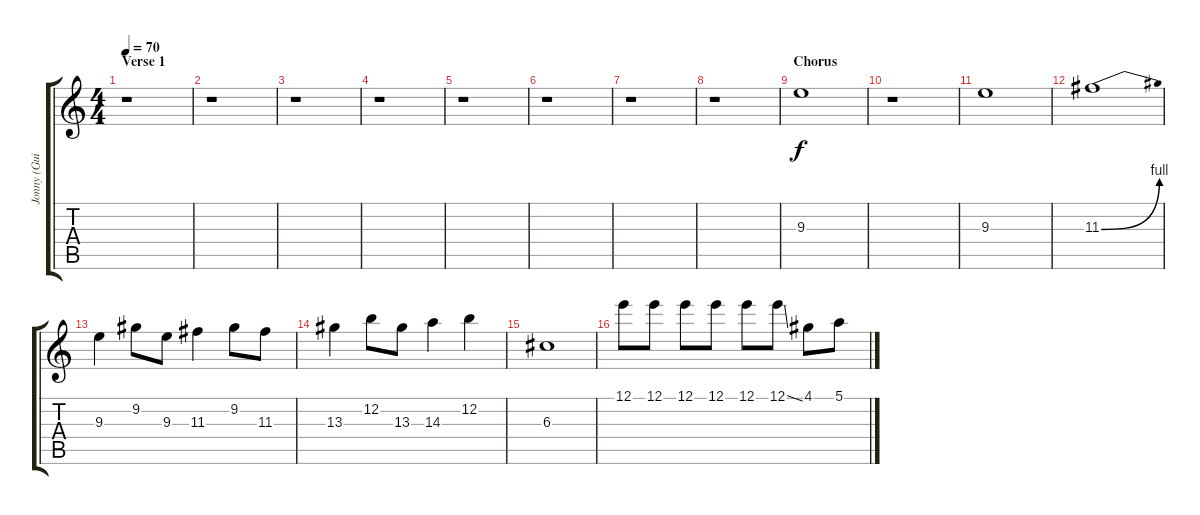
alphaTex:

\track ("Jonny (Guitar 1)" "Jonny (Gui") {instrument electricguitarjazz}
\staff {score tabs}
\tuning (E4 B3 G3 D3 A2 E2) {hide}
\ts (4 4)
\section ("" "Verse 1")
\tempo 70
\clef g2
\ks c
r.1{dy f instrument electricguitarjazz} |
r.1 |
r.1 |
r.1 |
r.1 |
r.1 |
r.1 |
r.1 |
\section ("" "Chorus")
9.3.1 |
r.1 |
9.3.1 |
11.3{be (bend 0 0 60 4)}.1 |
9.3.4 9.2.8 9.3.8 11.3.4 9.2.8 11.3.8 |
13.3.4 12.2.8 13.3.8 14.3.4 12.2.4 |
6.3.1 |
12.1.8 12.1.8 12.1.8 12.1.8 12.1.8 12.1{ss}.8 4.1.8 5.1{ss}.8
